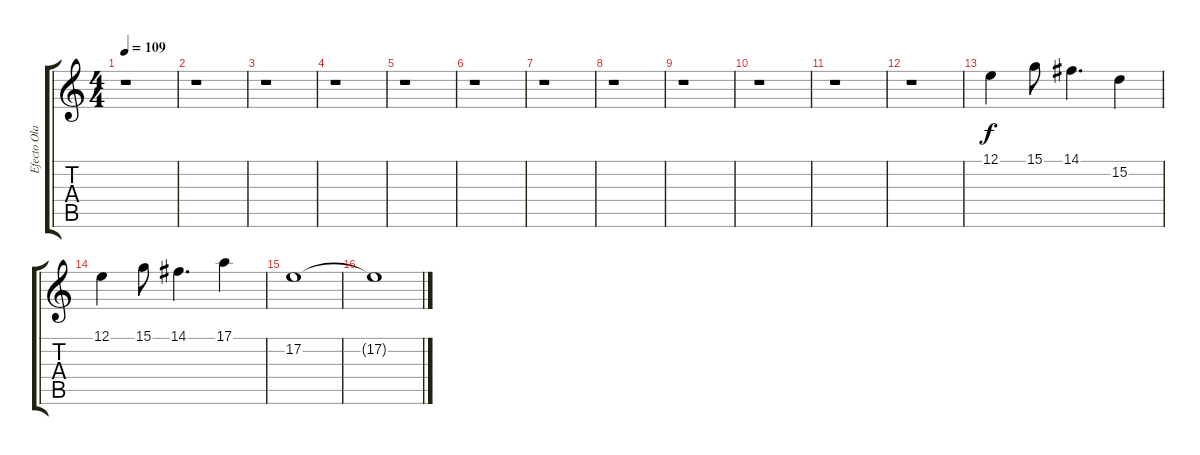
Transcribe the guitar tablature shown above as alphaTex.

\track ("Efecto Olas" "Efecto Ola") {instrument fx7echoes}
\staff {score tabs}
\tuning (E4 B3 G3 D3 A2 E2) {hide}
\ts (4 4)
\tempo 109
\clef g2
\ks c
r.1{dy f} |
r.1 |
r.1 |
r.1 |
r.1 |
r.1 |
r.1 |
r.1 |
r.1 |
r.1 |
r.1 |
r.1 |
12.1.4 15.1.8 14.1.4{d} 15.2.4 |
12.1.4 15.1.8 14.1.4{d} 17.1.4 |
17.2.1 |
17.2{t}.1
